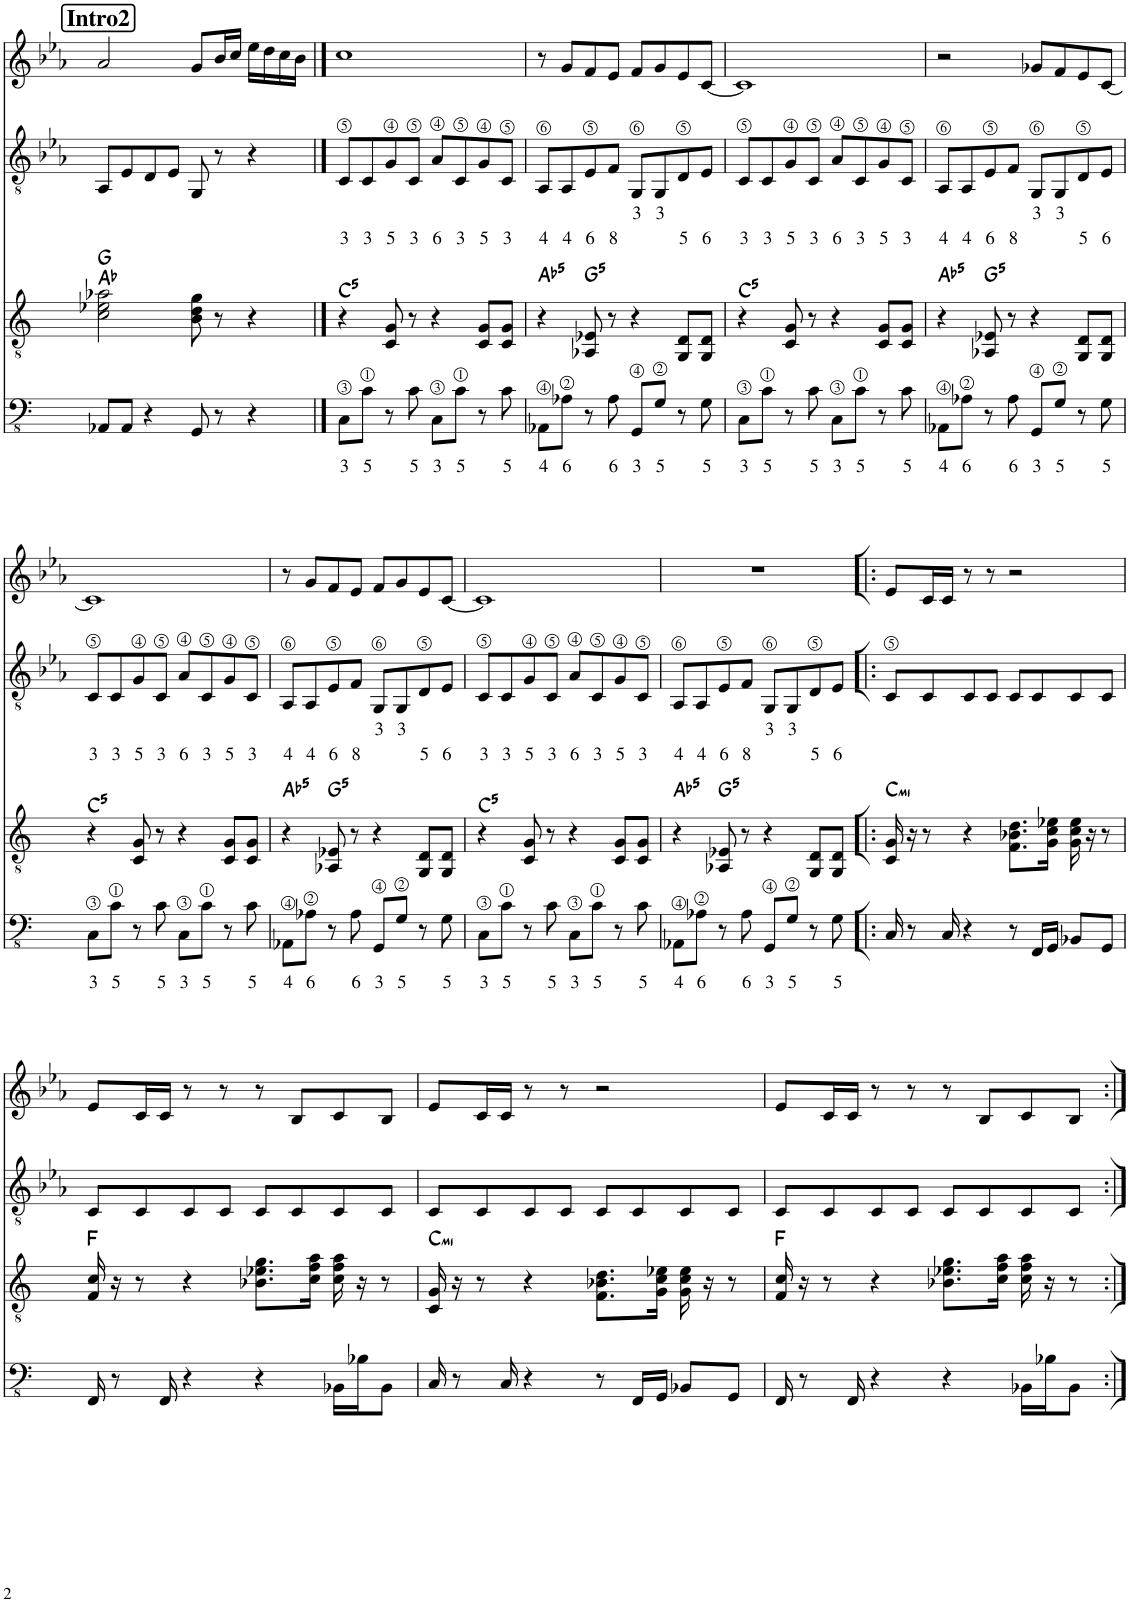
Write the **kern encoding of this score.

**kern	**text	**kern	**harte	**kern	**text	**kern
*part4	*part4	*part3	*part3	*part2	*part2	*part1
*staff4	*staff4	*staff3	*	*staff2	*staff2	*staff1
*I"Electric Bass	*	*I"Guitar	*	*I"Guitar	*	*I"Voice
*I'Elec b	*	*	*	*	*	*
!!LO:PB:g=z
*clefFv4	*	*clefGv2	*	*clefGv2	*	*clefG2
*	*	*	*	*	*	*ITrd1c2
*k[]	*	*k[]	*	*k[b-e-a-]	*	*k[b-e-a-]
*M4/4	*	*	*	*M4/4	*	*M4/4
=16	=16	=16	=16	=16	=16	=16
!	!	!	!	!	!	!LO:TX:a:B:t=Intro2
8AAA-X/L	.	2c\ 2e-X\ 2a-X\	Ab:maj G:maj	8AA-/L	.	2a-/
8AAA-/J	.	.	.	8E-/	.	.
4r	.	.	.	8D/	.	.
.	.	.	.	8E-/J	.	.
8GGG/	.	8B\ 8d\ 8g\	.	8GG/	.	8g/L
8r	.	8r	.	8r	.	16b-/L
.	.	.	.	.	.	16cc/JJ
4r	.	4r	.	4r	.	16ee-\LL
.	.	.	.	.	.	16dd\
.	.	.	.	.	.	16cc\
.	.	.	.	.	.	16b-\JJ
==17	==17	==17	==17	==17	==17	==17
!	!LO:LY:b	!	!LO:H:kt=5	!	!LO:LY:b	!
8CC\L	3	4r	C:(1,5)	8C/L	3	1cc
!	!LO:LY:b	!	!	!	!LO:LY:b	!
8C\J	5	.	.	8C/	3	.
!	!	!	!	!	!LO:LY:b	!
8r	.	8C/ 8G/	.	8G/	5	.
!	!LO:LY:b	!	!	!	!LO:LY:b	!
8C\	5	8r	.	8C/J	3	.
!	!LO:LY:b	!	!	!	!LO:LY:b	!
8CC\L	3	4r	.	8A-/L	6	.
!	!LO:LY:b	!	!	!	!LO:LY:b	!
8C\J	5	.	.	8C/	3	.
!	!	!	!	!	!LO:LY:b	!
8r	.	8C/ 8G/L	.	8G/	5	.
!	!LO:LY:b	!	!	!	!LO:LY:b	!
8C\	5	8C/ 8G/J	.	8C/J	3	.
=18	=18	=18	=18	=18	=18	=18
!	!LO:LY:b	!	!LO:H:kt=5	!	!LO:LY:b	!
8AAA-X\L	4	4r	Ab:(1,5)	8AA-/L	4	8r
!	!LO:LY:b	!	!	!	!LO:LY:b	!
8AA-X\J	6	.	.	8AA-/	4	8g/L
!	!	!	!LO:H:kt=5	!	!LO:LY:b	!
8r	.	8AA-X/ 8E-X/	G:(1,5)	8E-/	6	8f/
!	!LO:LY:b	!	!	!	!LO:LY:b	!
8AA-\	6	8r	.	8F/J	8	8e-/J
!	!LO:LY:b	!	!	!	!LO:LY:b	!
8GGG/L	3	4r	.	8GG/L	3	8f/L
!	!LO:LY:b	!	!	!	!LO:LY:b	!
8GG/J	5	.	.	8GG/	3	8g/
!	!	!	!	!	!LO:LY:b	!
8r	.	8GG/ 8D/L	.	8D/	5	8e-/
!	!LO:LY:b	!	!	!	!LO:LY:b	!
8GG\	5	8GG/ 8D/J	.	8E-/J	6	[8c/J
=19	=19	=19	=19	=19	=19	=19
!	!LO:LY:b	!	!LO:H:kt=5	!	!LO:LY:b	!
8CC\L	3	4r	C:(1,5)	8C/L	3	1c]
!	!LO:LY:b	!	!	!	!LO:LY:b	!
8C\J	5	.	.	8C/	3	.
!	!	!	!	!	!LO:LY:b	!
8r	.	8C/ 8G/	.	8G/	5	.
!	!LO:LY:b	!	!	!	!LO:LY:b	!
8C\	5	8r	.	8C/J	3	.
!	!LO:LY:b	!	!	!	!LO:LY:b	!
8CC\L	3	4r	.	8A-/L	6	.
!	!LO:LY:b	!	!	!	!LO:LY:b	!
8C\J	5	.	.	8C/	3	.
!	!	!	!	!	!LO:LY:b	!
8r	.	8C/ 8G/L	.	8G/	5	.
!	!LO:LY:b	!	!	!	!LO:LY:b	!
8C\	5	8C/ 8G/J	.	8C/J	3	.
=20	=20	=20	=20	=20	=20	=20
!	!LO:LY:b	!	!LO:H:kt=5	!	!LO:LY:b	!
8AAA-X\L	4	4r	Ab:(1,5)	8AA-/L	4	2r
!	!LO:LY:b	!	!	!	!LO:LY:b	!
8AA-X\J	6	.	.	8AA-/	4	.
!	!	!	!LO:H:kt=5	!	!LO:LY:b	!
8r	.	8AA-X/ 8E-X/	G:(1,5)	8E-/	6	.
!	!LO:LY:b	!	!	!	!LO:LY:b	!
8AA-\	6	8r	.	8F/J	8	.
!	!LO:LY:b	!	!	!	!LO:LY:b	!
8GGG/L	3	4r	.	8GG/L	3	8g-X/L
!	!LO:LY:b	!	!	!	!LO:LY:b	!
8GG/J	5	.	.	8GG/	3	8f/
!	!	!	!	!	!LO:LY:b	!
8r	.	8GG/ 8D/L	.	8D/	5	8e-/
!	!LO:LY:b	!	!	!	!LO:LY:b	!
8GG\	5	8GG/ 8D/J	.	8E-/J	6	[8c/J
!!LO:LB:g=z
=21	=21	=21	=21	=21	=21	=21
!	!LO:LY:b	!	!LO:H:kt=5	!	!LO:LY:b	!
8CC\L	3	4r	C:(1,5)	8C/L	3	1c]
!	!LO:LY:b	!	!	!	!LO:LY:b	!
8C\J	5	.	.	8C/	3	.
!	!	!	!	!	!LO:LY:b	!
8r	.	8C/ 8G/	.	8G/	5	.
!	!LO:LY:b	!	!	!	!LO:LY:b	!
8C\	5	8r	.	8C/J	3	.
!	!LO:LY:b	!	!	!	!LO:LY:b	!
8CC\L	3	4r	.	8A-/L	6	.
!	!LO:LY:b	!	!	!	!LO:LY:b	!
8C\J	5	.	.	8C/	3	.
!	!	!	!	!	!LO:LY:b	!
8r	.	8C/ 8G/L	.	8G/	5	.
!	!LO:LY:b	!	!	!	!LO:LY:b	!
8C\	5	8C/ 8G/J	.	8C/J	3	.
=22	=22	=22	=22	=22	=22	=22
!	!LO:LY:b	!	!LO:H:kt=5	!	!LO:LY:b	!
8AAA-X\L	4	4r	Ab:(1,5)	8AA-/L	4	8r
!	!LO:LY:b	!	!	!	!LO:LY:b	!
8AA-X\J	6	.	.	8AA-/	4	8g/L
!	!	!	!LO:H:kt=5	!	!LO:LY:b	!
8r	.	8AA-X/ 8E-X/	G:(1,5)	8E-/	6	8f/
!	!LO:LY:b	!	!	!	!LO:LY:b	!
8AA-\	6	8r	.	8F/J	8	8e-/J
!	!LO:LY:b	!	!	!	!LO:LY:b	!
8GGG/L	3	4r	.	8GG/L	3	8f/L
!	!LO:LY:b	!	!	!	!LO:LY:b	!
8GG/J	5	.	.	8GG/	3	8g/
!	!	!	!	!	!LO:LY:b	!
8r	.	8GG/ 8D/L	.	8D/	5	8e-/
!	!LO:LY:b	!	!	!	!LO:LY:b	!
8GG\	5	8GG/ 8D/J	.	8E-/J	6	[8c/J
=23	=23	=23	=23	=23	=23	=23
!	!LO:LY:b	!	!LO:H:kt=5	!	!LO:LY:b	!
8CC\L	3	4r	C:(1,5)	8C/L	3	1c]
!	!LO:LY:b	!	!	!	!LO:LY:b	!
8C\J	5	.	.	8C/	3	.
!	!	!	!	!	!LO:LY:b	!
8r	.	8C/ 8G/	.	8G/	5	.
!	!LO:LY:b	!	!	!	!LO:LY:b	!
8C\	5	8r	.	8C/J	3	.
!	!LO:LY:b	!	!	!	!LO:LY:b	!
8CC\L	3	4r	.	8A-/L	6	.
!	!LO:LY:b	!	!	!	!LO:LY:b	!
8C\J	5	.	.	8C/	3	.
!	!	!	!	!	!LO:LY:b	!
8r	.	8C/ 8G/L	.	8G/	5	.
!	!LO:LY:b	!	!	!	!LO:LY:b	!
8C\	5	8C/ 8G/J	.	8C/J	3	.
=24	=24	=24	=24	=24	=24	=24
!	!LO:LY:b	!	!LO:H:kt=5	!	!LO:LY:b	!
8AAA-X\L	4	4r	Ab:(1,5)	8AA-/L	4	1r
!	!LO:LY:b	!	!	!	!LO:LY:b	!
8AA-X\J	6	.	.	8AA-/	4	.
!	!	!	!LO:H:kt=5	!	!LO:LY:b	!
8r	.	8AA-X/ 8E-X/	G:(1,5)	8E-/	6	.
!	!LO:LY:b	!	!	!	!LO:LY:b	!
8AA-\	6	8r	.	8F/J	8	.
!	!LO:LY:b	!	!	!	!LO:LY:b	!
8GGG/L	3	4r	.	8GG/L	3	.
!	!LO:LY:b	!	!	!	!LO:LY:b	!
8GG/J	5	.	.	8GG/	3	.
!	!	!	!	!	!LO:LY:b	!
8r	.	8GG/ 8D/L	.	8D/	5	.
!	!LO:LY:b	!	!	!	!LO:LY:b	!
8GG\	5	8GG/ 8D/J	.	8E-/J	6	.
=25!|:	=25!|:	=25!|:	=25!|:	=25!|:	=25!|:	=25!|:
!	!	!	!LO:H:kt=mi	!	!	!
16CC/	.	16C/ 16G/	C:min	8C/L	.	8e-/L
8r	.	16r	.	.	.	.
.	.	8r	.	8C/	.	16c/L
16CC/	.	.	.	.	.	16c/JJ
4r	.	4r	.	8C/	.	8r
.	.	.	.	8C/J	.	8r
8r	.	8.F\ 8.B-X\ 8.d\L	.	8C/L	.	2r
16FFF/LL	.	.	.	8C/	.	.
16GGG/JJ	.	16G\ 16c\ 16e-X\Jk	.	.	.	.
8BBB-X/L	.	16G\ 16c\ 16e-\	.	8C/	.	.
.	.	16r	.	.	.	.
8GGG/J	.	8r	.	8C/J	.	.
!!LO:LB:g=z
=26	=26	=26	=26	=26	=26	=26
16FFF/	.	16F/ 16c/	F:maj	8C/L	.	8e-/L
8r	.	16r	.	.	.	.
.	.	8r	.	8C/	.	16c/L
16FFF/	.	.	.	.	.	16c/JJ
4r	.	4r	.	8C/	.	8r
.	.	.	.	8C/J	.	8r
4r	.	8.B-X\ 8.e-X\ 8.g\L	.	8C/L	.	8r
.	.	.	.	8C/	.	8B-/L
.	.	16c\ 16f\ 16a\Jk	.	.	.	.
16BBB-X\LL	.	16c\ 16f\ 16a\	.	8C/	.	8c/
16BB-X\J	.	16r	.	.	.	.
8BBB-\J	.	8r	.	8C/J	.	8B-/J
=27	=27	=27	=27	=27	=27	=27
!	!	!	!LO:H:kt=mi	!	!	!
16CC/	.	16C/ 16G/	C:min	8C/L	.	8e-/L
8r	.	16r	.	.	.	.
.	.	8r	.	8C/	.	16c/L
16CC/	.	.	.	.	.	16c/JJ
4r	.	4r	.	8C/	.	8r
.	.	.	.	8C/J	.	8r
8r	.	8.F\ 8.B-X\ 8.d\L	.	8C/L	.	2r
16FFF/LL	.	.	.	8C/	.	.
16GGG/JJ	.	16G\ 16c\ 16e-X\Jk	.	.	.	.
8BBB-X/L	.	16G\ 16c\ 16e-\	.	8C/	.	.
.	.	16r	.	.	.	.
8GGG/J	.	8r	.	8C/J	.	.
=28	=28	=28	=28	=28	=28	=28
16FFF/	.	16F/ 16c/	F:maj	8C/L	.	8e-/L
8r	.	16r	.	.	.	.
.	.	8r	.	8C/	.	16c/L
16FFF/	.	.	.	.	.	16c/JJ
4r	.	4r	.	8C/	.	8r
.	.	.	.	8C/J	.	8r
4r	.	8.B-X\ 8.e-X\ 8.g\L	.	8C/L	.	8r
.	.	.	.	8C/	.	8B-/L
.	.	16c\ 16f\ 16a\Jk	.	.	.	.
16BBB-X\LL	.	16c\ 16f\ 16a\	.	8C/	.	8c/
16BB-X\J	.	16r	.	.	.	.
8BBB-\J	.	8r	.	8C/J	.	8B-/J
=:|!	=:|!	=:|!	=:|!	=:|!	=:|!	=:|!
*-	*-	*-	*-	*-	*-	*-
